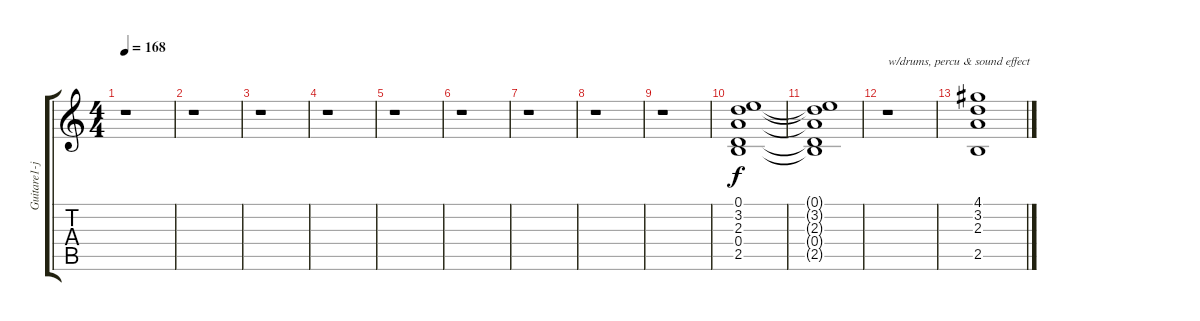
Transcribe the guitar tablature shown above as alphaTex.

\track ("Guitare1-jouer avec G1bis" "Guitare1-j") {instrument acousticguitarsteel}
\staff {score tabs}
\tuning (E4 B3 G3 D3 A2 E2) {hide}
\ts (4 4)
\tempo 168
\clef g2
\ks c
r.1{dy f} |
r.1 |
r.1 |
r.1 |
r.1 |
r.1 |
r.1 |
r.1 |
r.1 |
(0.1 3.2 2.3 0.4 2.5).1 |
(0.1{t} 3.2{t} 2.3{t} 0.4{t} 2.5{t}).1 |
r.1{txt "w/drums, percu & sound effect"} |
(4.1 3.2 2.3 2.5).1
